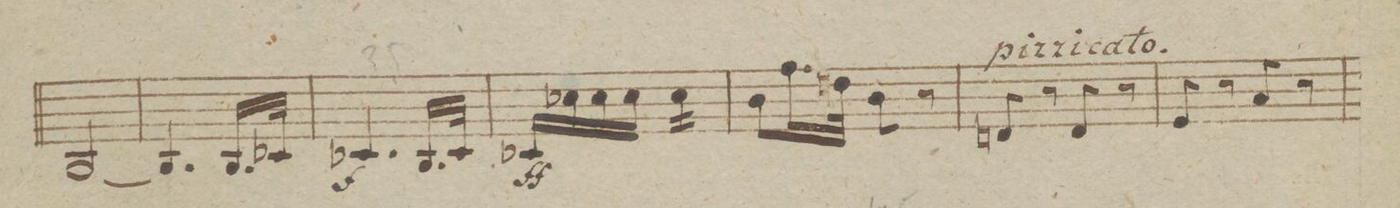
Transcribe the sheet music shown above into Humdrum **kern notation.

**kern	**dynam
*I"Viola	*
*clefC3	*
*k[b-e-]	*
*M2/4	*
[2C/	.
=33	=33
4.C/]	.
16.C/LL	.
32D-X/JJk	.
=34	=34
4.D-X/	f
16.C/LL	.
32D-/JJk	.
=35	=35
16D-X/LL	ff
16d-X\	.
16d-\	.
16d-\JJ	.
16d-\LL	.
16d-\	.
16d-\	.
16d-\JJ	.
*Xtremolo	*
=36	=36
8c\L	.
16.g\L	.
32en\JJk	.
8c\	.
8r	.
=37	=37
8En/	.
8r	.
8E/	.
8r	.
=38	=38
8F/	.
8r	.
8B-/	.
8r	.
=39	=39
*-	*-
